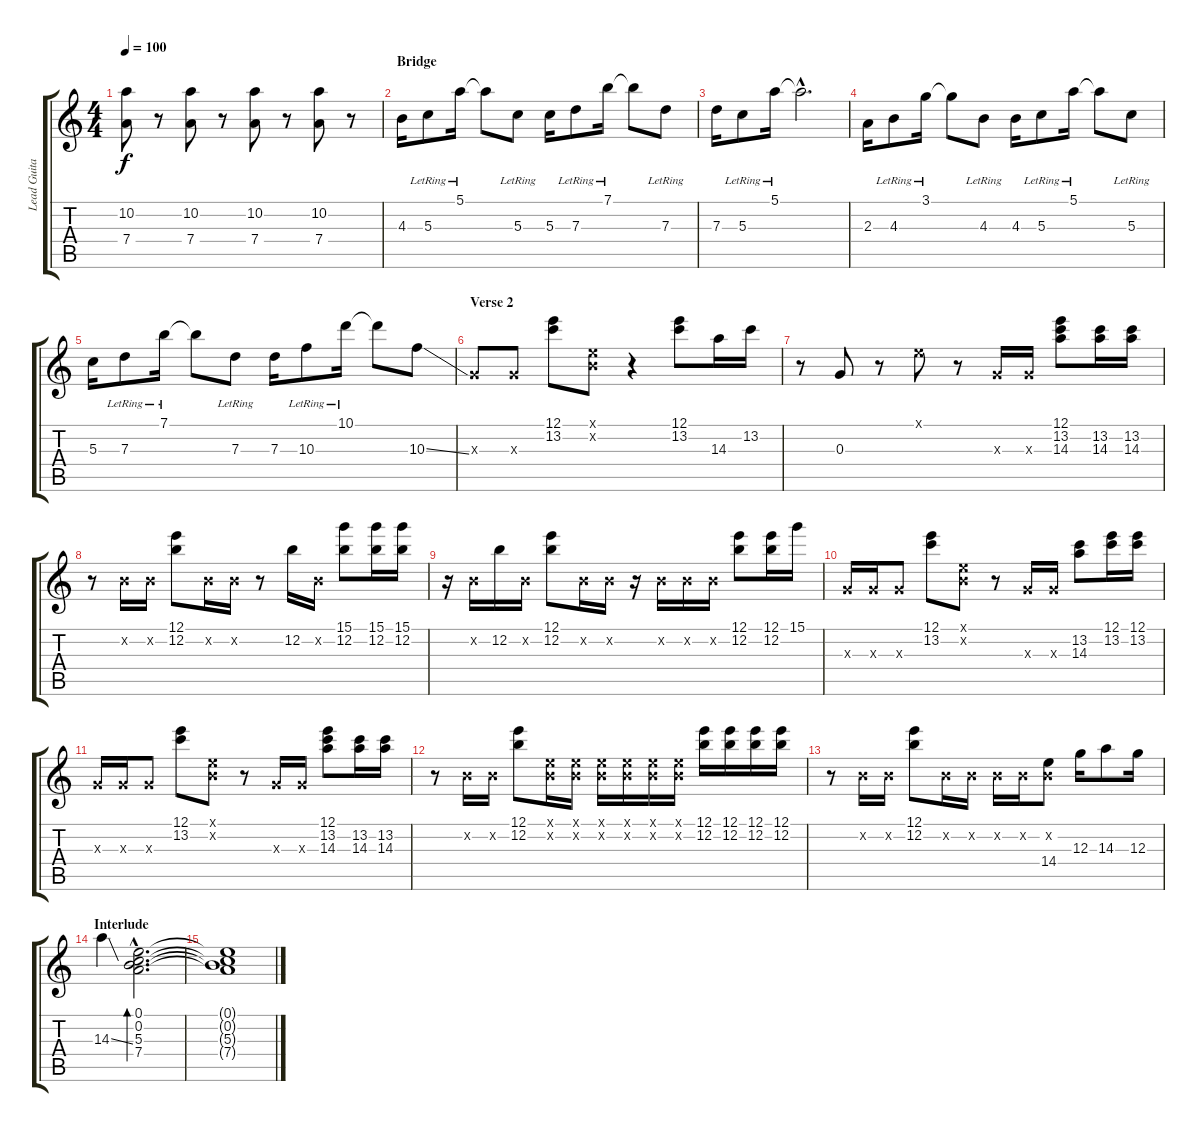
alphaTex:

\track ("Lead Guitar" "Lead Guita") {instrument electricguitarjazz}
\staff {score tabs}
\tuning (E4 B3 G3 D3 A2 E2) {hide}
\ts (4 4)
\tempo 100
\clef g2
\ks c
(10.2 7.4).8{dy f} r.8 (10.2 7.4).8 r.8 (10.2 7.4).8 r.8 (10.2 7.4).8 r.8 |
\section ("" "Bridge")
4.3.16 5.3{lr}.8 5.1{lr}.16 5.1{t}.8 5.3{lr}.8 5.3.16 7.3{lr}.8 7.1{lr}.16 7.1{t}.8 7.3{lr}.8 |
7.3.16 5.3{lr}.8 5.1{lr}.16 5.1{hac t}.2{d} |
2.3.16 4.3{lr}.8 3.1{lr}.16 3.1{t}.8 4.3{lr}.8 4.3.16 5.3{lr}.8 5.1{lr}.16 5.1{t}.8 5.3{lr}.8 |
5.3.16 7.3{lr}.8 7.1{lr}.16 7.1{t}.8 7.3{lr}.8 7.3.16 10.3{lr}.8 10.1{lr}.16 10.1{t}.8 10.3{ss}.8 |
\section ("" "Verse 2")
0.3{x}.8 0.3{x}.8 (12.1 13.2).8 (0.1{x} 0.2{x}).8 r.4 (12.1 13.2).8 14.3.16 13.2.16 |
r.8 0.3.8 r.8 0.1{x}.8 r.8 0.3{x}.16 0.3{x}.16 (12.1 13.2 14.3).8 (13.2 14.3).16 (13.2 14.3).16 |
r.8 0.2{x}.16 0.2{x}.16 (12.1 12.2).8 0.2{x}.16 0.2{x}.16 r.8 12.2.16 0.2{x}.16 (15.1 12.2).8 (15.1 12.2).16 (15.1 12.2).16 |
r.16 0.2{x}.16 12.2.16 0.2{x}.16 (12.1 12.2).8 0.2{x}.16 0.2{x}.16 r.16 0.2{x}.16 0.2{x}.16 0.2{x}.16 (12.1 12.2).8 (12.1 12.2).16 15.1.16 |
0.3{x}.16 0.3{x}.16 0.3{x}.8 (12.1 13.2).8 (0.1{x} 0.2{x}).8 r.8 0.3{x}.16 0.3{x}.16 (13.2 14.3).8 (12.1 13.2).16 (12.1 13.2).16 |
0.3{x}.16 0.3{x}.16 0.3{x}.8 (12.1 13.2).8 (0.1{x} 0.2{x}).8 r.8 0.3{x}.16 0.3{x}.16 (12.1 13.2 14.3).8 (13.2 14.3).16 (13.2 14.3).16 |
r.8 0.2{x}.16 0.2{x}.16 (12.1 12.2).8 (0.1{x} 0.2{x}).16 (0.1{x} 0.2{x}).16 (0.1{x} 0.2{x}).16 (0.1{x} 0.2{x}).16 (0.1{x} 0.2{x}).16 (0.1{x} 0.2{x}).16 (12.1 12.2).16 (12.1 12.2).16 (12.1 12.2).16 (12.1 12.2).16 |
r.8 0.2{x}.16 0.2{x}.16 (12.1 12.2).8 0.2{x}.16 0.2{x}.16 0.2{x}.16 0.2{x}.16 (0.2{x} 14.4).8 12.3.16 14.3.8 12.3.16 |
\section ("" "Interlude")
14.3{ss}.4 (0.1{hac} 0.2{hac} 5.3{hac} 7.4{hac}).2{d bd 240} |
(0.1{t} 0.2{t} 5.3{t} 7.4{t}).1
